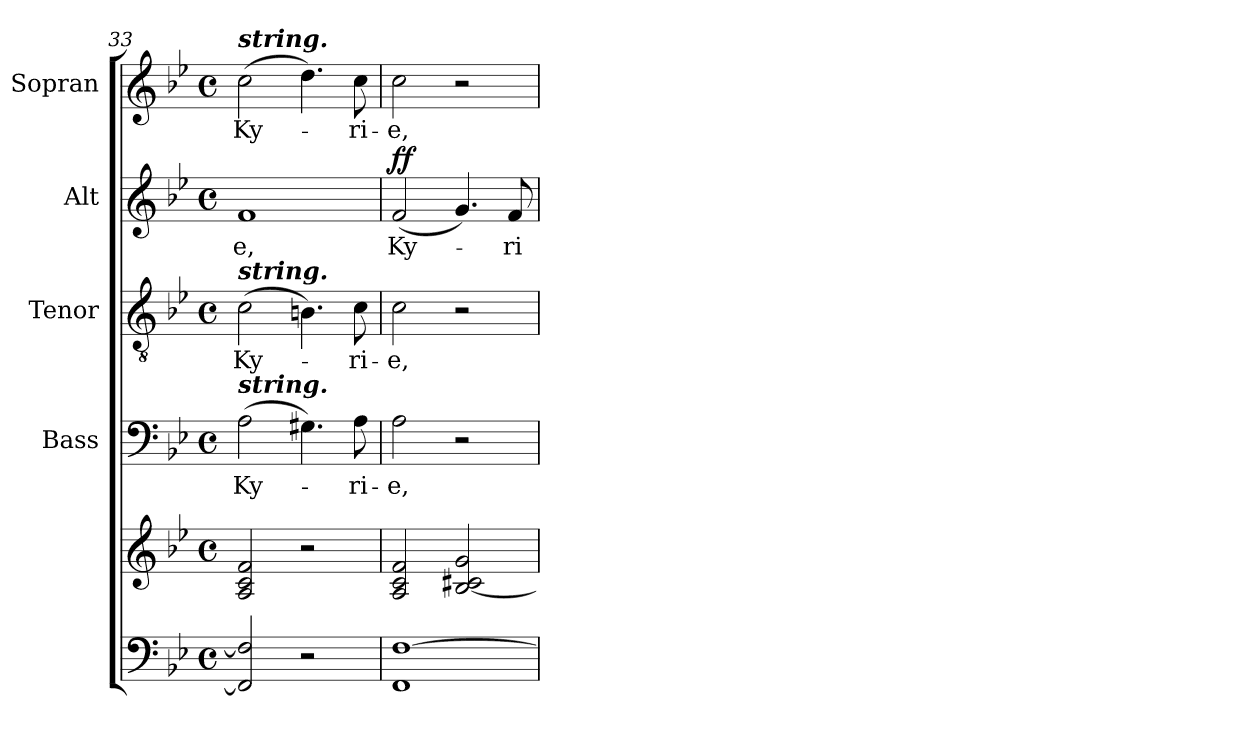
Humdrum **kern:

**kern	**kern	**kern	**text	**kern	**text	**kern	**text	**dynam	**kern	**text
*part5	*part5	*part4	*part4	*part3	*part3	*part2	*part2	*part2	*part1	*part1
*staff6	*staff5	*staff4	*staff4	*staff3	*staff3	*staff2	*staff2	*staff2	*staff1	*staff1
*	*	*I"Bass	*	*I"Tenor	*	*I"Alt	*	*	*I"Sopran	*
*	*	*I'B.	*	*I'T.	*	*I'A.	*	*	*I'S.	*
*clefF4	*clefG2	*clefF4	*	*clefGv2	*	*clefG2	*	*	*clefG2	*
*k[b-e-]	*k[b-e-]	*k[b-e-]	*	*k[b-e-]	*	*k[b-e-]	*	*	*k[b-e-]	*
*B-:	*B-:	*B-:	*	*B-:	*	*B-:	*	*	*B-:	*
*M4/4	*M4/4	*M4/4	*	*M4/4	*	*M4/4	*	*	*M4/4	*
*met(c)	*met(c)	*met(c)	*	*met(c)	*	*met(c)	*	*	*met(c)	*
=33	=33	=33	=33	=33	=33	=33	=33	=33	=33	=33
!	!	!	!	!	!	!	!	!	!LO:TX:a:Bi:t=string.	!
!	!	!	!	!LO:TX:a:Bi:t=string.	!	!	!	!	!	!
!	!	!LO:TX:a:Bi:t=string.	!	!	!	!	!	!	!	!
!	!	!	!LO:LY:b	!	!LO:LY:b	!	!LO:LY:b	!	!	!LO:LY:b
2FF/] 2F/]	2A/ 2c/ 2f/	(>2A\	Ky-	(>2c\	Ky-	1f	-e,	.	(>2cc\	Ky-
2r	2r	4.G#X\)	.	4.Bn\)	.	.	.	.	4.dd\)	.
!	!	!	!LO:LY:b	!	!LO:LY:b	!	!	!	!	!LO:LY:b
.	.	8A\	-ri-	8c\	-ri-	.	.	.	8cc\	-ri-
=34	=34	=34	=34	=34	=34	=34	=34	=34	=34	=34
!	!	!	!LO:LY:b	!	!LO:LY:b	!	!LO:LY:b	!LO:DY:a	!	!LO:LY:b
1FF [>1F	2A/ 2c/ 2f/	2A\	-e,	2c\	-e,	(<2f/	Ky-	ff	2cc\	-e,
.	[2B-/ 2c#X/ 2g/	2r	.	2r	.	4.g/)	.	.	2r	.
!	!	!	!	!	!	!	!LO:LY:b	!	!	!
.	.	.	.	.	.	8f/	-ri-	.	.	.
=	=	=	=	=	=	=	=	=	=	=
*-	*-	*-	*-	*-	*-	*-	*-	*-	*-	*-
